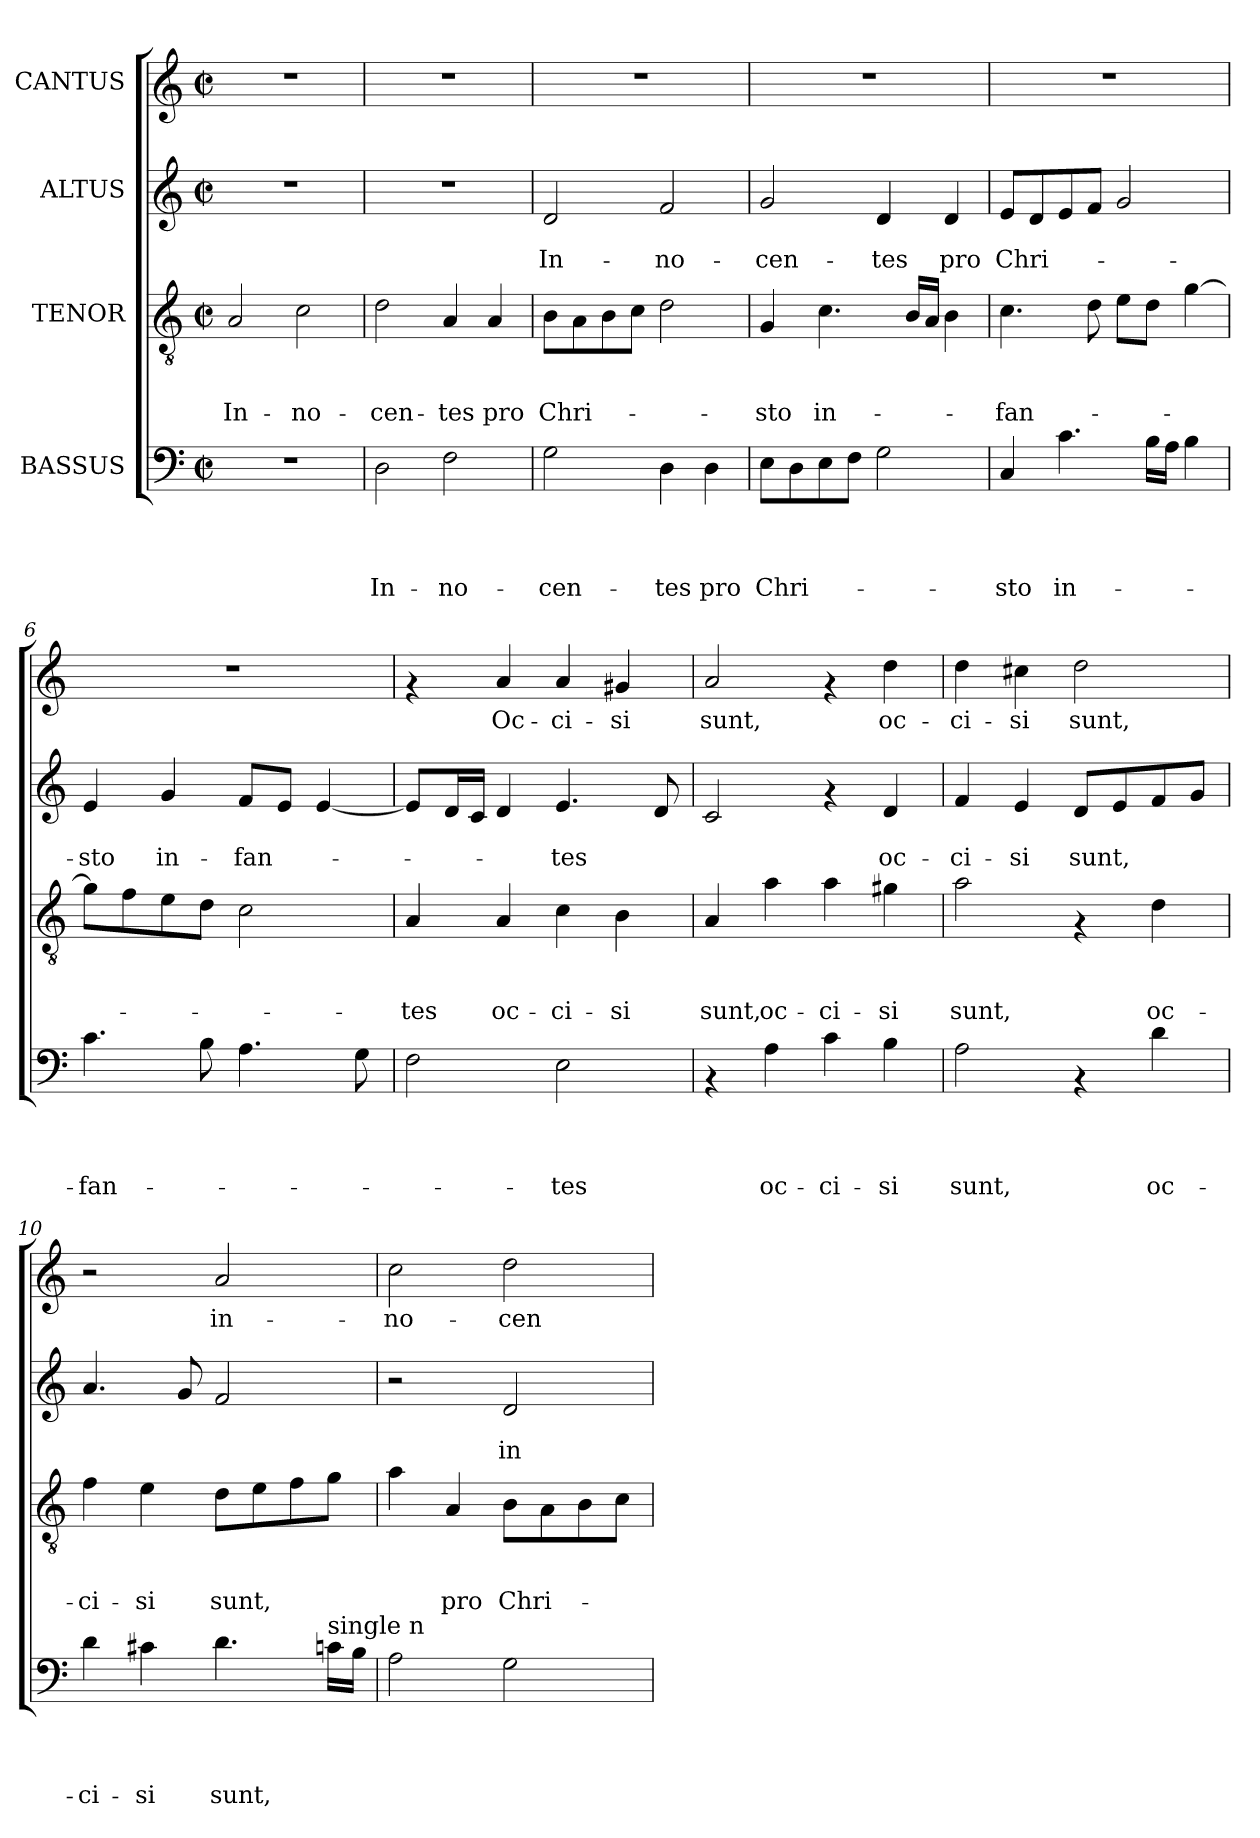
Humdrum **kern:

**kern	**text	**text	**text	**text	**kern	**text	**text	**text	**kern	**text	**text	**kern	**text
*part4	*part4	*part4	*part4	*part4	*part3	*part3	*part3	*part3	*part2	*part2	*part2	*part1	*part1
*staff4	*staff4	*staff4	*staff4	*staff4	*staff3	*staff3	*staff3	*staff3	*staff2	*staff2	*staff2	*staff1	*staff1
*I"BASSUS	*	*	*	*	*I"TENOR	*	*	*	*I"ALTUS	*	*	*I"CANTUS	*
*clefF4	*	*	*	*	*clefGv2	*	*	*	*clefG2	*	*	*clefG2	*
*k[]	*	*	*	*	*k[]	*	*	*	*k[]	*	*	*k[]	*
*C:	*	*	*	*	*C:	*	*	*	*C:	*	*	*C:	*
*M2/2	*	*	*	*	*M2/2	*	*	*	*M2/2	*	*	*M2/2	*
*met(c|)	*	*	*	*	*met(c|)	*	*	*	*met(c|)	*	*	*met(c|)	*
=1	=1	=1	=1	=1	=1	=1	=1	=1	=1	=1	=1	=1	=1
!	!	!	!	!	!	!	!	!LO:LY:b	!	!	!	!	!
1r	.	.	.	.	2A/	.	.	In-	1r	.	.	1r	.
!	!	!	!	!	!	!	!	!LO:LY:b	!	!	!	!	!
.	.	.	.	.	2c\	.	.	-no-	.	.	.	.	.
=2	=2	=2	=2	=2	=2	=2	=2	=2	=2	=2	=2	=2	=2
!	!	!	!	!LO:LY:b	!	!	!	!LO:LY:b	!	!	!	!	!
2D\	.	.	.	In-	2d\	.	.	-cen-	1r	.	.	1r	.
!	!	!	!	!LO:LY:b	!	!	!	!LO:LY:b	!	!	!	!	!
2F\	.	.	.	-no-	4A/	.	.	-tes	.	.	.	.	.
!	!	!	!	!	!	!	!	!LO:LY:b	!	!	!	!	!
.	.	.	.	.	4A/	.	.	pro	.	.	.	.	.
=3	=3	=3	=3	=3	=3	=3	=3	=3	=3	=3	=3	=3	=3
!	!	!	!	!LO:LY:b	!	!	!	!LO:LY:b	!	!	!LO:LY:b	!	!
2G\	.	.	.	-cen-	8B\L	.	.	Chri-	2d/	.	In-	1r	.
.	.	.	.	.	8A\	.	.	.	.	.	.	.	.
.	.	.	.	.	8B\	.	.	.	.	.	.	.	.
.	.	.	.	.	8c\J	.	.	.	.	.	.	.	.
!	!	!	!	!LO:LY:b	!	!	!	!	!	!	!LO:LY:b	!	!
4D\	.	.	.	-tes	2d\	.	.	.	2f/	.	-no-	.	.
!	!	!	!	!LO:LY:b	!	!	!	!	!	!	!	!	!
4D\	.	.	.	pro	.	.	.	.	.	.	.	.	.
=4	=4	=4	=4	=4	=4	=4	=4	=4	=4	=4	=4	=4	=4
!	!	!	!	!LO:LY:b	!	!	!	!LO:LY:b	!	!	!LO:LY:b	!	!
8E\L	.	.	.	Chri-	4G/	.	.	-sto	2g/	.	-cen-	1r	.
8D\	.	.	.	.	.	.	.	.	.	.	.	.	.
!	!	!	!	!	!	!	!	!LO:LY:b	!	!	!	!	!
8E\	.	.	.	.	4.c\	.	.	in-	.	.	.	.	.
8F\J	.	.	.	.	.	.	.	.	.	.	.	.	.
!	!	!	!	!	!	!	!	!	!	!	!LO:LY:b	!	!
2G\	.	.	.	.	.	.	.	.	4d/	.	-tes	.	.
.	.	.	.	.	16B/LL	.	.	.	.	.	.	.	.
.	.	.	.	.	16A/JJ	.	.	.	.	.	.	.	.
!	!	!	!	!	!	!	!	!	!	!	!LO:LY:b	!	!
.	.	.	.	.	4B\	.	.	.	4d/	.	pro	.	.
=5	=5	=5	=5	=5	=5	=5	=5	=5	=5	=5	=5	=5	=5
!	!	!	!	!LO:LY:b	!	!	!	!LO:LY:b	!	!	!LO:LY:b	!	!
4C/	.	.	.	-sto	4.c\	.	.	-fan-	8e/L	.	Chri-	1r	.
.	.	.	.	.	.	.	.	.	8d/	.	.	.	.
!	!	!	!	!LO:LY:b	!	!	!	!	!	!	!	!	!
4.c\	.	.	.	in-	.	.	.	.	8e/	.	.	.	.
.	.	.	.	.	8d\	.	.	.	8f/J	.	.	.	.
.	.	.	.	.	8e\L	.	.	.	2g/	.	.	.	.
16B\LL	.	.	.	.	8d\J	.	.	.	.	.	.	.	.
16A\JJ	.	.	.	.	.	.	.	.	.	.	.	.	.
4B\	.	.	.	.	[>4g\	.	.	.	.	.	.	.	.
=6	=6	=6	=6	=6	=6	=6	=6	=6	=6	=6	=6	=6	=6
!	!	!	!	!LO:LY:b	!	!	!	!	!	!	!LO:LY:b	!	!
4.c\	.	.	.	-fan-	8g\L]	.	.	.	4e/	.	-sto	1r	.
.	.	.	.	.	8f\	.	.	.	.	.	.	.	.
!	!	!	!	!	!	!	!	!	!	!	!LO:LY:b	!	!
.	.	.	.	.	8e\	.	.	.	4g/	.	in-	.	.
8B\	.	.	.	.	8d\J	.	.	.	.	.	.	.	.
!	!	!	!	!	!	!	!	!	!	!	!LO:LY:b	!	!
4.A\	.	.	.	.	2c\	.	.	.	8f/L	.	-fan-	.	.
.	.	.	.	.	.	.	.	.	8e/J	.	.	.	.
.	.	.	.	.	.	.	.	.	[<4e/	.	.	.	.
8G\	.	.	.	.	.	.	.	.	.	.	.	.	.
!!LO:LB:g=z
=7	=7	=7	=7	=7	=7	=7	=7	=7	=7	=7	=7	=7	=7
!	!	!	!	!	!	!	!	!LO:LY:b	!	!	!	!	!
2F\	.	.	.	.	4A/	.	.	-tes	8e/L]	.	.	4rf	.
.	.	.	.	.	.	.	.	.	16d/L	.	.	.	.
.	.	.	.	.	.	.	.	.	16c/JJ	.	.	.	.
!	!	!	!	!	!	!	!	!LO:LY:b	!	!	!	!	!LO:LY:b
.	.	.	.	.	4A/	.	.	oc-	4d/	.	.	4a/	Oc-
!	!	!	!	!LO:LY:b	!	!	!	!LO:LY:b	!	!	!LO:LY:b	!	!LO:LY:b
2E\	.	.	.	-tes	4c\	.	.	-ci-	4.e/	.	-tes	4a/	-ci-
!	!	!	!	!	!	!	!	!LO:LY:b	!	!	!	!	!LO:LY:b
.	.	.	.	.	4B\	.	.	-si	.	.	.	4g#X/	-si
.	.	.	.	.	.	.	.	.	8d/	.	.	.	.
=8	=8	=8	=8	=8	=8	=8	=8	=8	=8	=8	=8	=8	=8
!	!	!	!	!	!	!	!	!LO:LY:b	!	!	!	!	!LO:LY:b
4rAA	.	.	.	.	4A/	.	.	sunt,	2c/	.	.	2a/	sunt,
!	!	!	!	!LO:LY:b	!	!	!	!LO:LY:b	!	!	!	!	!
4A\	.	.	.	oc-	4a\	.	.	oc-	.	.	.	.	.
!	!	!	!	!LO:LY:b	!	!	!	!LO:LY:b	!	!	!	!	!
4c\	.	.	.	-ci-	4a\	.	.	-ci-	4rf	.	.	4rf	.
!	!	!	!	!LO:LY:b	!	!	!	!LO:LY:b	!	!	!LO:LY:b	!	!LO:LY:b
4B\	.	.	.	-si	4g#X\	.	.	-si	4d/	.	oc-	4dd\	oc-
=9	=9	=9	=9	=9	=9	=9	=9	=9	=9	=9	=9	=9	=9
!	!	!	!	!LO:LY:b	!	!	!	!LO:LY:b	!	!	!LO:LY:b	!	!LO:LY:b
2A\	.	.	.	sunt,	2a\	.	.	sunt,	4f/	.	-ci-	4dd\	-ci-
!	!	!	!	!	!	!	!	!	!	!	!LO:LY:b	!	!LO:LY:b
.	.	.	.	.	.	.	.	.	4e/	.	-si	4cc#X\	-si
!	!	!	!	!	!	!	!	!	!	!	!LO:LY:b	!	!LO:LY:b
4rAA	.	.	.	.	4rF	.	.	.	8d/L	.	sunt,	2dd\	sunt,
.	.	.	.	.	.	.	.	.	8e/	.	.	.	.
!	!	!	!	!LO:LY:b	!	!	!	!LO:LY:b	!	!	!	!	!
4d\	.	.	.	oc-	4d\	.	.	oc-	8f/	.	.	.	.
.	.	.	.	.	.	.	.	.	8g/J	.	.	.	.
=10	=10	=10	=10	=10	=10	=10	=10	=10	=10	=10	=10	=10	=10
!	!	!	!	!LO:LY:b	!	!	!	!LO:LY:b	!	!	!	!	!
4d\	.	.	.	-ci-	4f\	.	.	-ci-	4.a/	.	.	2r	.
!	!	!	!	!LO:LY:b	!	!	!	!LO:LY:b	!	!	!	!	!
4c#X\	.	.	.	-si	4e\	.	.	-si	.	.	.	.	.
.	.	.	.	.	.	.	.	.	8g/	.	.	.	.
!	!	!	!	!LO:LY:b	!	!	!	!LO:LY:b	!	!	!	!	!LO:LY:b
4.d\	.	.	.	sunt,	8d\L	.	.	sunt,	2f/	.	.	2a/	in-
.	.	.	.	.	8e\	.	.	.	.	.	.	.	.
.	.	.	.	.	8f\	.	.	.	.	.	.	.	.
!LO:TX:a:t=single n	!	!	!	!	!	!	!	!	!	!	!	!	!
16c\LL	.	.	.	.	8g\J	.	.	.	.	.	.	.	.
16B\JJ	.	.	.	.	.	.	.	.	.	.	.	.	.
=11	=11	=11	=11	=11	=11	=11	=11	=11	=11	=11	=11	=11	=11
!	!	!	!	!	!	!	!	!	!	!	!	!	!LO:LY:b
2A\	.	.	.	.	4a\	.	.	.	2r	.	.	2cc\	-no-
!	!	!	!	!	!	!	!	!LO:LY:b	!	!	!	!	!
.	.	.	.	.	4A/	.	.	pro	.	.	.	.	.
!	!	!	!	!	!	!	!	!LO:LY:b	!	!	!LO:LY:b	!	!LO:LY:b
2G\	.	.	.	.	8B\L	.	.	Chri-	2d/	.	in-	2dd\	-cen-
.	.	.	.	.	8A\	.	.	.	.	.	.	.	.
.	.	.	.	.	8B\	.	.	.	.	.	.	.	.
.	.	.	.	.	8c\J	.	.	.	.	.	.	.	.
=	=	=	=	=	=	=	=	=	=	=	=	=	=
*-	*-	*-	*-	*-	*-	*-	*-	*-	*-	*-	*-	*-	*-
